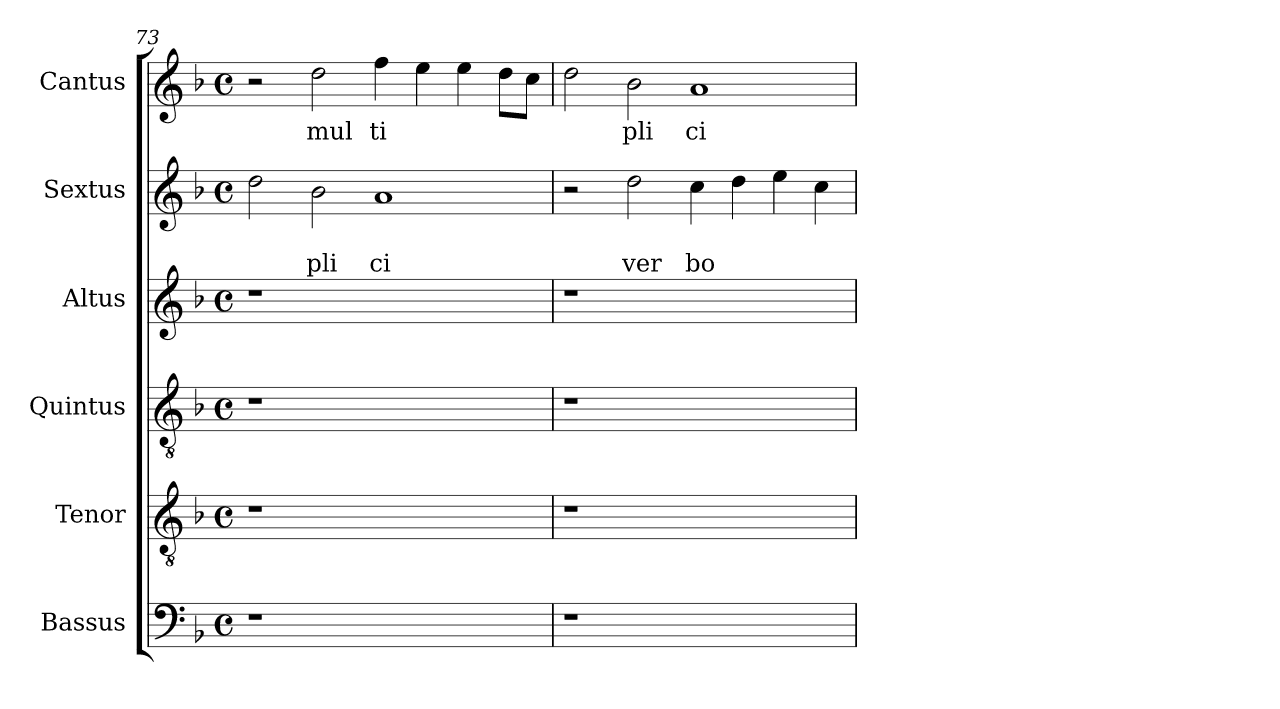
**kern	**kern	**kern	**kern	**kern	**text	**text	**kern	**text
*part6	*part5	*part4	*part3	*part2	*part2	*part2	*part1	*part1
*staff6	*staff5	*staff4	*staff3	*staff2	*staff2	*staff2	*staff1	*staff1
*I"Bassus	*I"Tenor	*I"Quintus	*I"Altus	*I"Sextus	*	*	*I"Cantus	*
*I'Bassus	*I'Tenor	*I'Quintus	*I'Altus	*I'Sextus	*	*	*I'Cantus	*
*clefF4	*clefGv2	*clefGv2	*clefG2	*clefG2	*	*	*clefG2	*
*k[b-]	*k[b-]	*k[b-]	*k[b-]	*k[b-]	*	*	*k[b-]	*
*F:	*F:	*F:	*F:	*F:	*	*	*F:	*
*M4/4	*M4/4	*M4/4	*M4/4	*M4/4	*	*	*M4/4	*
*met(c)	*met(c)	*met(c)	*met(c)	*met(c)	*	*	*met(c)	*
=73	=73	=73	=73	=73	=73	=73	=73	=73
1r	1r	1r	1r	2dd\	.	.	2r	.
!	!	!	!	!	!	!LO:LY:b	!	!LO:LY:b
.	.	.	.	2b-\	.	pli	2dd\	mul
!	!	!	!	!	!	!LO:LY:b	!	!LO:LY:b
1ryy	1ryy	1ryy	1ryy	1a	.	ci	4ff\	ti
.	.	.	.	.	.	.	4ee\	.
.	.	.	.	.	.	.	4ee\	.
.	.	.	.	.	.	.	8dd\L	.
.	.	.	.	.	.	.	8cc\J	.
=74!	=74!	=74!	=74!	=74!	=74!	=74!	=74!	=74!
1r	1r	1r	1r	2r	.	.	2dd\	.
!	!	!	!	!	!	!LO:LY:b	!	!LO:LY:b
.	.	.	.	2dd\	.	ver	2b-\	pli
!	!	!	!	!	!	!LO:LY:b	!	!LO:LY:b
1ryy	1ryy	1ryy	1ryy	4cc\	.	bo	1a	ci
.	.	.	.	4dd\	.	.	.	.
.	.	.	.	4ee\	.	.	.	.
.	.	.	.	4cc\	.	.	.	.
=!	=!	=!	=!	=!	=!	=!	=!	=!
*-	*-	*-	*-	*-	*-	*-	*-	*-
